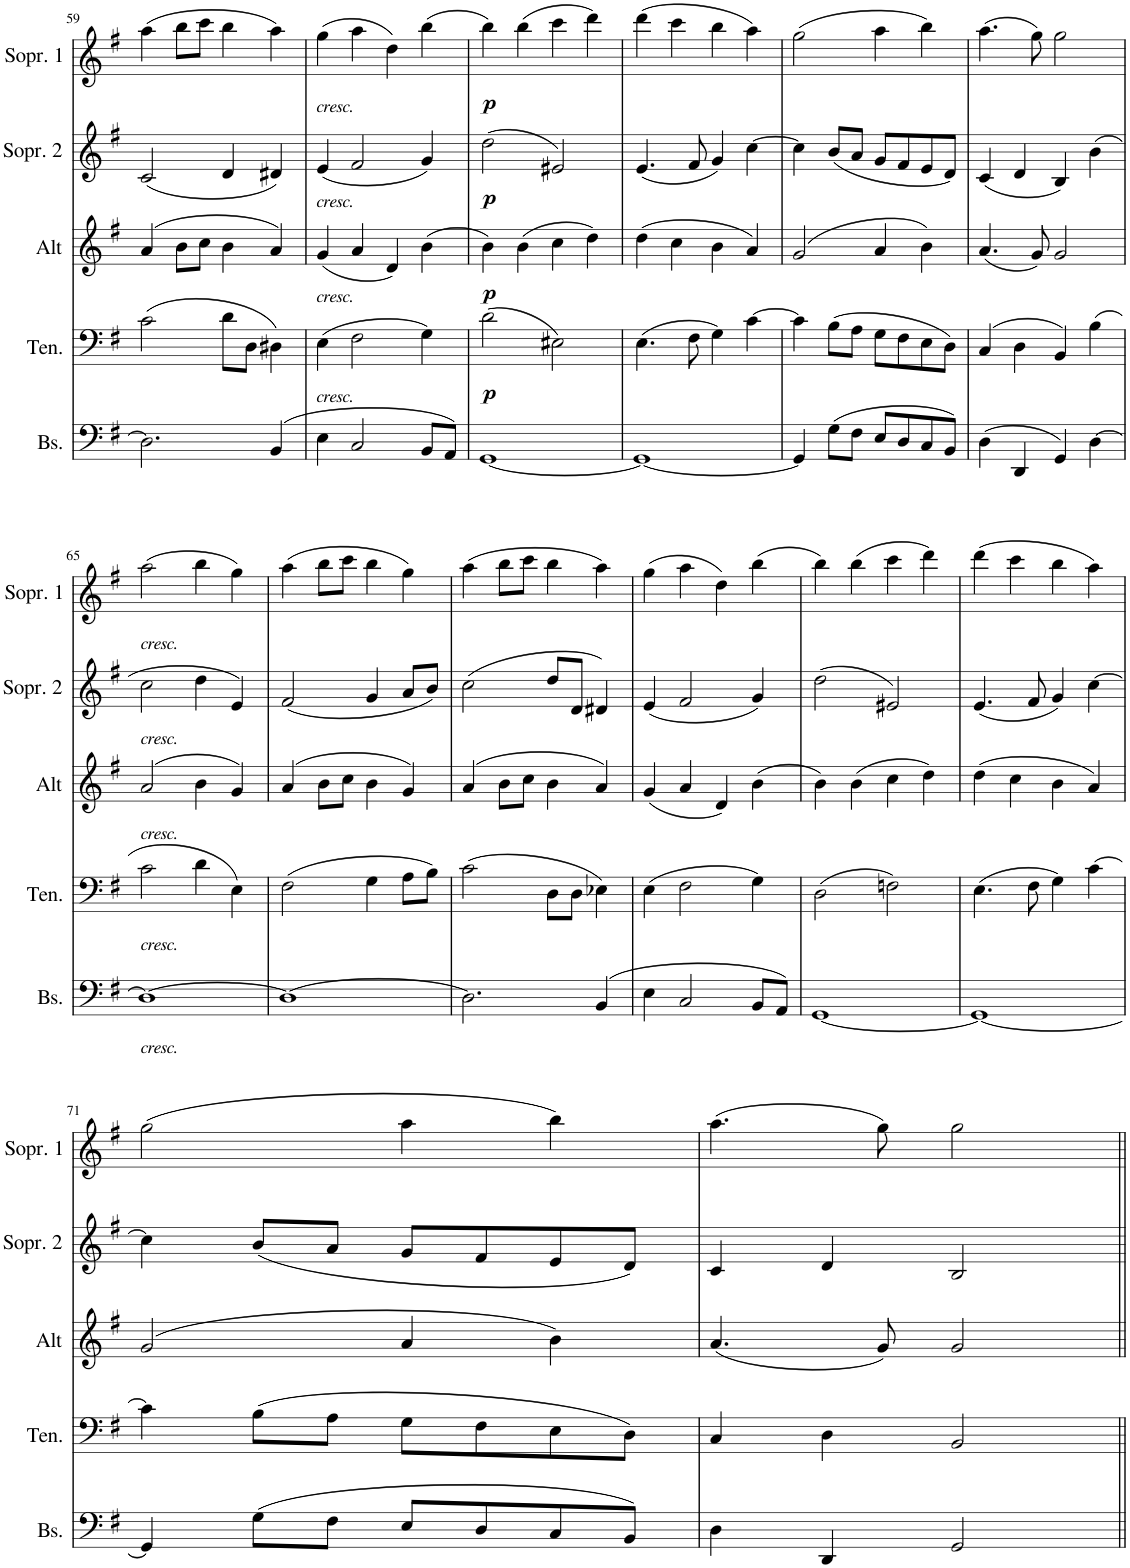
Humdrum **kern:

**kern	**kern	**dynam	**kern	**dynam	**kern	**dynam	**kern	**dynam
*part5	*part4	*part4	*part3	*part3	*part2	*part2	*part1	*part1
*staff5	*staff4	*staff4	*staff3	*staff3	*staff2	*staff2	*staff1	*staff1
*I"Bass	*I"Tenor	*	*I"Alt	*	*I"Sopran 2	*	*I"Sopran 1	*
*I'Bs.	*I'Ten.	*	*I'Alt	*	*I'Sopr. 2	*	*I'Sopr. 1	*
!!LO:PB:g=z
*clefF4	*clefF4	*	*clefG2	*	*clefG2	*	*clefG2	*
*ITrd12c21	*	*	*ITrd1c2	*	*ITrd1c2	*	*	*
*k[f#]	*k[f#]	*	*k[f#]	*	*k[f#]	*	*k[f#]	*
*M4/4	*M4/4	*	*M4/4	*	*M4/4	*	*M4/4	*
*met(c)	*met(c)	*	*met(c)	*	*met(c)	*	*met(c)	*
=59	=59	=59	=59	=59	=59	=59	=59	=59
2.D\]	(2c\	.	(4a/	.	(2c/	.	(4aa\	.
.	.	.	8b^\L	.	.	.	8bb^\L	.
.	.	.	8cc^\J	.	.	.	8ccc^\J	.
.	8d^\L	.	4b\	.	4d^/	.	4bb\	.
.	8D^\J	.	.	.	.	.	.	.
(4BB/	4D#X\)	.	4a/)	.	4d#X/)	.	4aa\)	.
=60	=60	=60	=60	=60	=60	=60	=60	=60
!	!	!	!	!	!	!	!LO:TX:b:i:t=cresc.	!
!	!	!	!	!	!LO:TX:b:i:t=cresc.	!	!	!
!	!	!	!LO:TX:b:i:t=cresc.	!	!	!	!	!
!	!LO:TX:b:i:t=cresc.	!	!	!	!	!	!	!
4E\	(4E\	.	(4g/	.	(4e/	.	(4gg\	.
2C/	2F#\	.	4a/	.	2f#/	.	4aa\	.
.	.	.	4d/)	.	.	.	4dd\)	.
8BB^/L	4G\)	.	(4b\	.	4g/)	.	(4bb\	.
8AA^/J)	.	.	.	.	.	.	.	.
=61	=61	=61	=61	=61	=61	=61	=61	=61
!	!	!LO:DY:b	!	!LO:DY:b	!	!LO:DY:b	!	!LO:DY:b
[1GG	(2d\	p	4b\)	p	(2dd\	p	4bb\)	p
.	.	.	(4b\	.	.	.	(4bb\	.
.	2E#X\)	.	4cc\	.	2e#X/)	.	4ccc\	.
.	.	.	4dd\)	.	.	.	4ddd\)	.
=62	=62	=62	=62	=62	=62	=62	=62	=62
1GG_	(4.E\	.	(4dd\	.	(4.e/	.	(4ddd\	.
.	.	.	4cc\	.	.	.	4ccc\	.
.	8F#\	.	.	.	8f#/	.	.	.
.	4G\)	.	4b\	.	4g/)	.	4bb\	.
.	[4c\	.	4a/)	.	[4cc\	.	4aa\)	.
=63	=63	=63	=63	=63	=63	=63	=63	=63
4GG/]	4c\]	.	(2g/	.	4cc\]	.	(2gg\	.
(8G^\L	(8B^\L	.	.	.	(8b^/L	.	.	.
8F#^\J	8A^\J	.	.	.	8a^/J	.	.	.
8E^/L	8G^\L	.	4a/	.	8g^/L	.	4aa\	.
8D^/	8F#^\	.	.	.	8f#^/	.	.	.
8C^/	8E^\	.	4b\)	.	8e^/	.	4bb\)	.
8BB^/J)	8D^\J)	.	.	.	8d^/J)	.	.	.
=64	=64	=64	=64	=64	=64	=64	=64	=64
(4D\	(4C/	.	(4.a/	.	(4c/	.	(4.aa\	.
4DD/	4D\	.	.	.	4d/	.	.	.
.	.	.	8g^/)	.	.	.	8gg^\)	.
4GG/)	4BB/)	.	2g/	.	4B/)	.	2gg\	.
[4D\	(4B\	.	.	.	(4b\	.	.	.
!!LO:LB:g=z
=65	=65	=65	=65	=65	=65	=65	=65	=65
!	!	!	!	!	!	!	!LO:TX:b:i:t=cresc.	!
!	!	!	!	!	!LO:TX:b:i:t=cresc.	!	!	!
!	!	!	!LO:TX:b:i:t=cresc.	!	!	!	!	!
!	!LO:TX:b:i:t=cresc.	!	!	!	!	!	!	!
!LO:TX:b:i:t=cresc.	!	!	!	!	!	!	!	!
1D_	2c\	.	(2a/	.	2cc\	.	(2aa\	.
.	4d\	.	4b\	.	4dd\	.	4bb\	.
.	4E\)	.	4g/)	.	4e/)	.	4gg\)	.
=66	=66	=66	=66	=66	=66	=66	=66	=66
1D_	(2F#\	.	(4a/	.	(2f#/	.	(4aa\	.
.	.	.	8b^\L	.	.	.	8bb^\L	.
.	.	.	8cc^\J	.	.	.	8ccc^\J	.
.	4G\	.	4b\	.	4g/	.	4bb\	.
.	8A^\L	.	4g/)	.	8a^/L	.	4gg\)	.
.	8B^\J)	.	.	.	8b^/J)	.	.	.
=67	=67	=67	=67	=67	=67	=67	=67	=67
2.D\]	(2c\	.	(4a/	.	(2cc\	.	(4aa\	.
.	.	.	8b^\L	.	.	.	8bb^\L	.
.	.	.	8cc^\J	.	.	.	8ccc^\J	.
.	8D^\L	.	4b\	.	8dd^/L	.	4bb\	.
.	8D^\J	.	.	.	8d^/J	.	.	.
(4BB/	4E-X\)	.	4a/)	.	4d#X/)	.	4aa\)	.
=68	=68	=68	=68	=68	=68	=68	=68	=68
4E\	(4E\	.	(4g/	.	(4e/	.	(4gg\	.
2C/	2F#\	.	4a/	.	2f#/	.	4aa\	.
.	.	.	4d/)	.	.	.	4dd\)	.
8BB^/L	4G\)	.	(4b\	.	4g/)	.	(4bb\	.
8AA^/J)	.	.	.	.	.	.	.	.
=69	=69	=69	=69	=69	=69	=69	=69	=69
[1GG	(2D\	.	4b\)	.	(2dd\	.	4bb\)	.
.	.	.	(4b\	.	.	.	(4bb\	.
.	2Fn\)	.	4cc\	.	2e#X/)	.	4ccc\	.
.	.	.	4dd\)	.	.	.	4ddd\)	.
=70	=70	=70	=70	=70	=70	=70	=70	=70
1GG_	(4.E\	.	(4dd\	.	(4.e/	.	(4ddd\	.
.	.	.	4cc\	.	.	.	4ccc\	.
.	8F#\	.	.	.	8f#/	.	.	.
.	4G\)	.	4b\	.	4g/)	.	4bb\	.
.	[4c\	.	4a/)	.	[4cc\	.	4aa\)	.
!!LO:LB:g=z
=71	=71	=71	=71	=71	=71	=71	=71	=71
4GG/]	4c\]	.	(2g/	.	4cc\]	.	(2gg\	.
(8G^\L	(8B^\L	.	.	.	(8b^/L	.	.	.
8F#^\J	8A^\J	.	.	.	8a^/J	.	.	.
8E^/L	8G^\L	.	4a/	.	8g^/L	.	4aa\	.
8D^/	8F#^\	.	.	.	8f#^/	.	.	.
8C^/	8E^\	.	4b\)	.	8e^/	.	4bb\)	.
8BB^/J)	8D^\J)	.	.	.	8d^/J)	.	.	.
=72	=72	=72	=72	=72	=72	=72	=72	=72
4D\	4C/	.	(4.a/	.	4c/	.	(4.aa\	.
4DD/	4D\	.	.	.	4d/	.	.	.
.	.	.	8g^/)	.	.	.	8gg^\)	.
2GG^/	2BB^/	.	2g/	.	2B^/	.	2gg\	.
=||	=||	=||	=||	=||	=||	=||	=||	=||
*-	*-	*-	*-	*-	*-	*-	*-	*-
